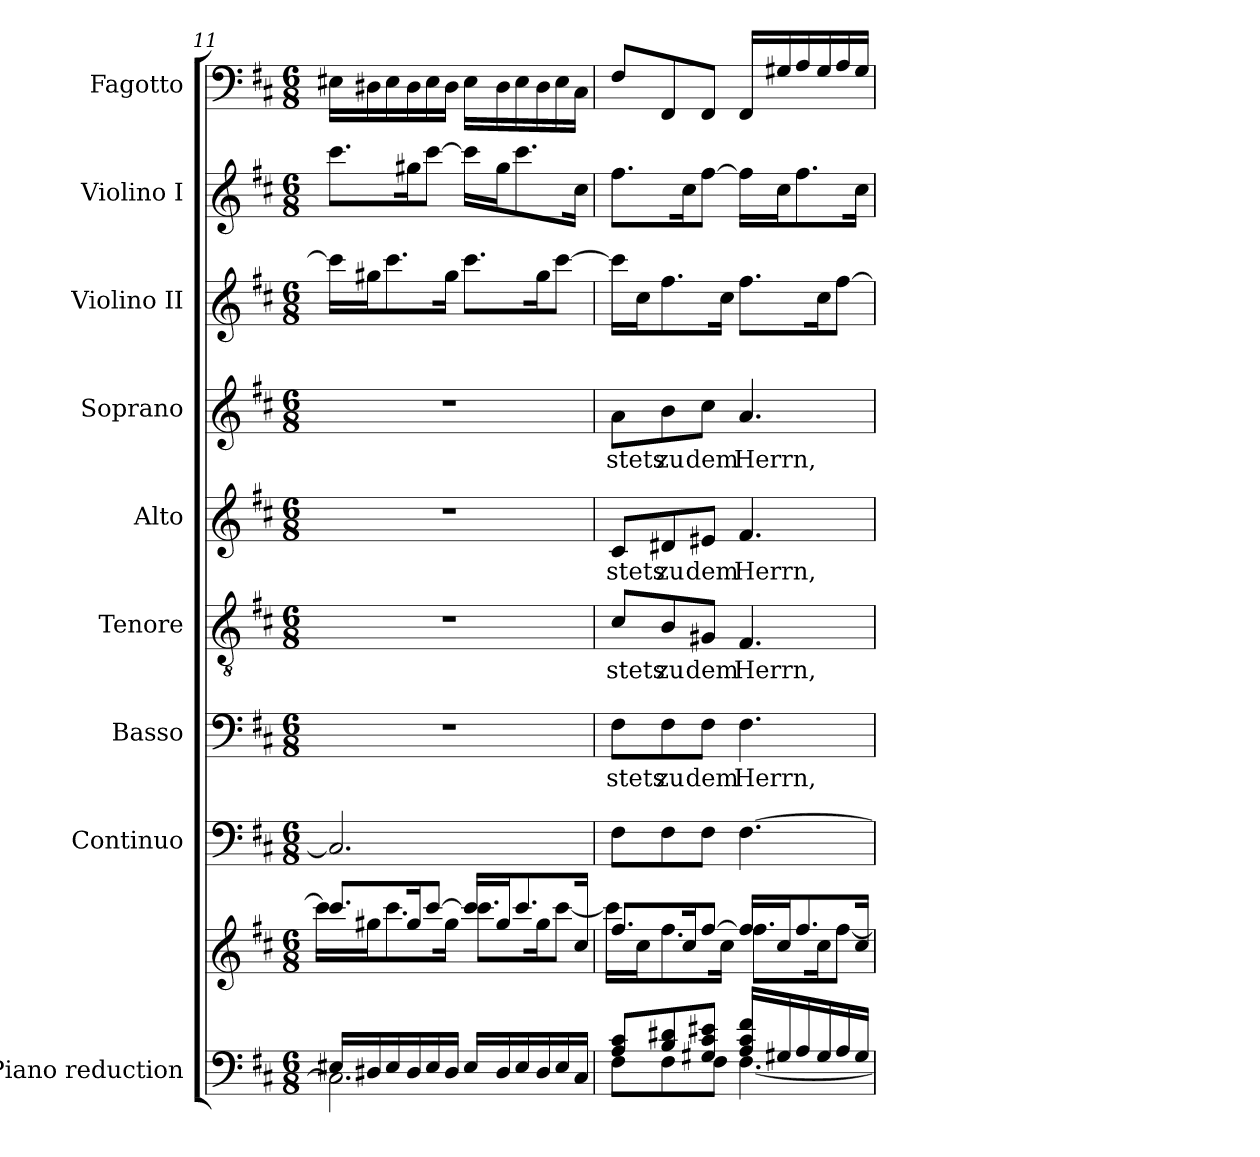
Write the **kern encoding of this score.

**kern	**kern	**kern	**kern	**text	**kern	**text	**kern	**text	**kern	**text	**kern	**kern	**kern
*part9	*part9	*part8	*part7	*part7	*part6	*part6	*part5	*part5	*part4	*part4	*part3	*part2	*part1
*staff10	*staff9	*staff8	*staff7	*staff7	*staff6	*staff6	*staff5	*staff5	*staff4	*staff4	*staff3	*staff2	*staff1
*I"Piano reduction	*	*I"Continuo	*I"Basso	*	*I"Tenore	*	*I"Alto	*	*I"Soprano	*	*I"Violino II	*I"Violino I	*I"Fagotto
*I'Pno	*	*	*	*	*	*	*	*	*	*	*I'Vln	*I'Vln	*
!!LO:PB:g=z
*clefF4	*clefG2	*clefF4	*clefF4	*	*clefGv2	*	*clefG2	*	*clefG2	*	*clefG2	*clefG2	*clefF4
*k[f#c#]	*k[f#c#]	*k[f#c#]	*k[f#c#]	*	*k[f#c#]	*	*k[f#c#]	*	*k[f#c#]	*	*k[f#c#]	*k[f#c#]	*k[f#c#]
*M6/8	*M6/8	*M6/8	*M6/8	*	*M6/8	*	*M6/8	*	*M6/8	*	*M6/8	*M6/8	*M6/8
=11	=11	=11	=11	=11	=11	=11	=11	=11	=11	=11	=11	=11	=11
*^	*^	*	*	*	*	*	*	*	*	*	*	*	*
16E#X/LL	2.C#\]	8.ccc#/L	16ccc#\LL]	2.C#/]	2.r	.	2.r	.	2.r	.	2.r	.	16ccc#\LL]	8.ccc#\L	16E#X\LL
16D#X/	.	.	16gg#X\J	.	.	.	.	.	.	.	.	.	16gg#X\J	.	16D#X\
16E#/	.	.	8.ccc#\	.	.	.	.	.	.	.	.	.	8.ccc#\	.	16E#\
16D#/	.	16gg#/K	.	.	.	.	.	.	.	.	.	.	.	16gg#X\K	16D#\
16E#/	.	[8ccc#/J	.	.	.	.	.	.	.	.	.	.	.	[8ccc#\J	16E#\
16D#/JJ	.	.	16gg#\Jk	.	.	.	.	.	.	.	.	.	16gg#\Jk	.	16D#\JJ
16E#/LL	.	16ccc#/LL]	8.ccc#\L	.	.	.	.	.	.	.	.	.	8.ccc#\L	16ccc#\LL]	16E#\LL
16D#/	.	16gg#/J	.	.	.	.	.	.	.	.	.	.	.	16gg#\J	16D#\
16E#/	.	8.ccc#/	.	.	.	.	.	.	.	.	.	.	.	8.ccc#\	16E#\
16D#/	.	.	16gg#\K	.	.	.	.	.	.	.	.	.	16gg#\K	.	16D#\
16E#/	.	.	[8ccc#\J	.	.	.	.	.	.	.	.	.	[8ccc#\J	.	16E#\
16C#/JJ	.	16cc#/Jk	.	.	.	.	.	.	.	.	.	.	.	16cc#\Jk	16C#\JJ
=12	=12	=12	=12	=12	=12	=12	=12	=12	=12	=12	=12	=12	=12	=12	=12
!	!	!	!	!	!	!LO:LY:b	!	!LO:LY:b	!	!LO:LY:b	!	!LO:LY:b	!	!	!
8A!/ 8c#!/L	8F#\L	8.ff#/L	16ccc#\LL]	8F#\L	8F#\L	stets	8c#/L	stets	8c#/L	stets	8a\L	stets	16ccc#\LL]	8.ff#\L	8F#/L
.	.	.	16cc#\J	.	.	.	.	.	.	.	.	.	16cc#\J	.	.
!	!	!	!	!	!	!LO:LY:b	!	!LO:LY:b	!	!LO:LY:b	!	!LO:LY:b	!	!	!
8B!/ 8d#X!/	8F#\	.	8.ff#\	8F#\	8F#\	zu	8B/	zu	8d#X/	zu	8b\	zu	8.ff#\	.	8FF#/
.	.	16cc#/K	.	.	.	.	.	.	.	.	.	.	.	16cc#\K	.
!	!	!	!	!	!	!LO:LY:b	!	!LO:LY:b	!	!LO:LY:b	!	!LO:LY:b	!	!	!
8G#X!/ 8c#!/ 8e#X!/J	8F#\J	[8ff#/J	.	8F#\J	8F#\J	dem	8G#X/J	dem	8e#X/J	dem	8cc#\J	dem	.	[8ff#\J	8FF#/J
.	.	.	16cc#\Jk	.	.	.	.	.	.	.	.	.	16cc#\Jk	.	.
!	!	!	!	!	!	!LO:LY:b	!	!LO:LY:b	!	!LO:LY:b	!	!LO:LY:b	!	!	!
16A/ 16c#/ 16f#/LL	[4.F#\	16ff#/LL]	8.ff#\L	[4.F#\	4.F#\	Herrn,	4.F#/	Herrn,	4.f#/	Herrn,	4.a/	Herrn,	8.ff#\L	16ff#\LL]	16FF#/LL
16G#X/	.	16cc#/J	.	.	.	.	.	.	.	.	.	.	.	16cc#\J	16G#X/
16A/	.	8.ff#/	.	.	.	.	.	.	.	.	.	.	.	8.ff#\	16A/
16G#/	.	.	16cc#\K	.	.	.	.	.	.	.	.	.	16cc#\K	.	16G#/
16A/	.	.	[>8ff#\J	.	.	.	.	.	.	.	.	.	[8ff#\J	.	16A/
16G#/JJ	.	16cc#/Jk	.	.	.	.	.	.	.	.	.	.	.	16cc#\Jk	16G#/JJ
*v	*v	*	*	*	*	*	*	*	*	*	*	*	*	*	*
*	*v	*v	*	*	*	*	*	*	*	*	*	*	*	*
=	=	=	=	=	=	=	=	=	=	=	=	=	=
*-	*-	*-	*-	*-	*-	*-	*-	*-	*-	*-	*-	*-	*-
